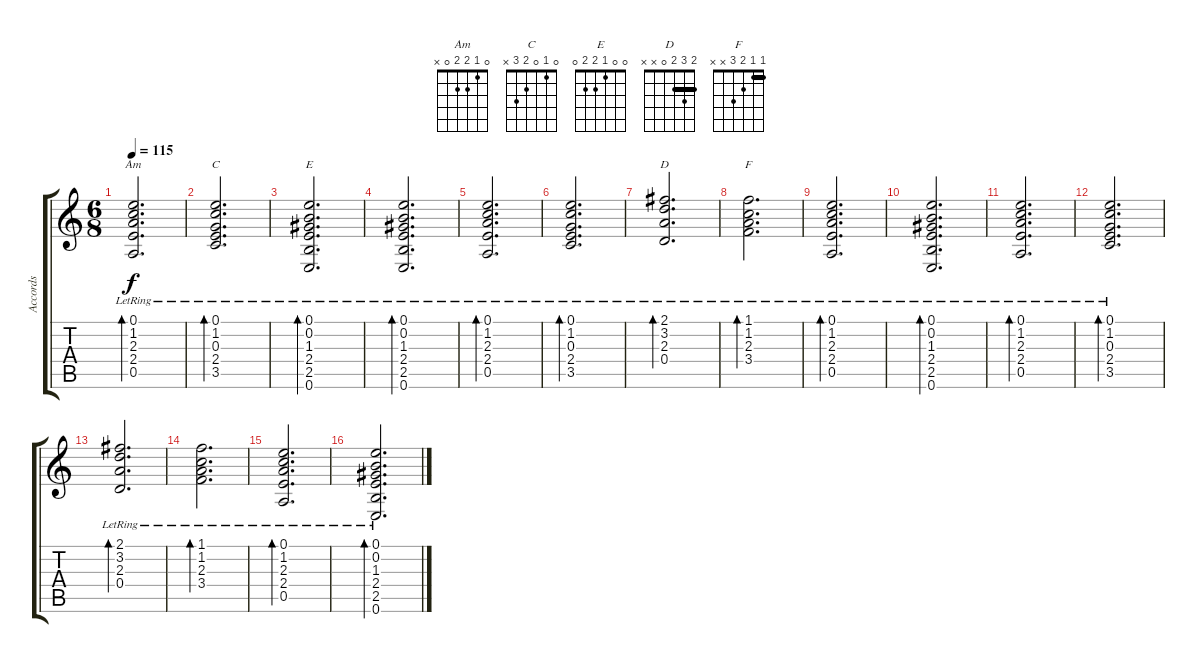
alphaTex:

\track ("Accords" "Accords") {instrument acousticguitarnylon}
\staff {score tabs}
\tuning (E4 B3 G3 D3 A2 E2) {hide}
\chord ("Am" 0 1 2 2 0 x)
\chord ("C" 0 1 0 2 3 x)
\chord ("E" 0 0 1 2 2 0)
\chord ("D" 2 3 2 0 x x) {barre 2}
\chord ("F" 1 1 2 3 x x) {barre 1}
\ts (6 8)
\tempo 115
\clef g2
\ks c
(0.1{lr} 1.2{lr} 2.3{lr} 2.4{lr} 0.5{lr}).2{d bd 120 ch "Am" dy f} |
(0.1{lr} 1.2{lr} 0.3{lr} 2.4{lr} 3.5{lr}).2{d bd 120 ch "C"} |
(0.1{lr} 0.2{lr} 1.3{lr} 2.4{lr} 2.5{lr} 0.6{lr}).2{d bd 120 ch "E"} |
(0.1{lr} 0.2{lr} 1.3{lr} 2.4{lr} 2.5{lr} 0.6{lr}).2{d bd 120} |
(0.1{lr} 1.2{lr} 2.3{lr} 2.4{lr} 0.5{lr}).2{d bd 120} |
(0.1{lr} 1.2{lr} 0.3{lr} 2.4{lr} 3.5{lr}).2{d bd 120} |
(2.1{lr} 3.2{lr} 2.3{lr} 0.4{lr}).2{d bd 120 ch "D"} |
(1.1{lr} 1.2{lr} 2.3{lr} 3.4{lr}).2{d bd 120 ch "F"} |
(0.1{lr} 1.2{lr} 2.3{lr} 2.4{lr} 0.5{lr}).2{d bd 120} |
(0.1{lr} 0.2{lr} 1.3{lr} 2.4{lr} 2.5{lr} 0.6{lr}).2{d bd 120} |
(0.1{lr} 1.2{lr} 2.3{lr} 2.4{lr} 0.5{lr}).2{d bd 120} |
(0.1{lr} 1.2{lr} 0.3{lr} 2.4{lr} 3.5{lr}).2{d bd 120} |
(2.1{lr} 3.2{lr} 2.3{lr} 0.4{lr}).2{d bd 120} |
(1.1{lr} 1.2{lr} 2.3{lr} 3.4{lr}).2{d bd 120} |
(0.1{lr} 1.2{lr} 2.3{lr} 2.4{lr} 0.5{lr}).2{d bd 120} |
(0.1{lr} 0.2{lr} 1.3{lr} 2.4{lr} 2.5{lr} 0.6{lr}).2{d bd 120}
